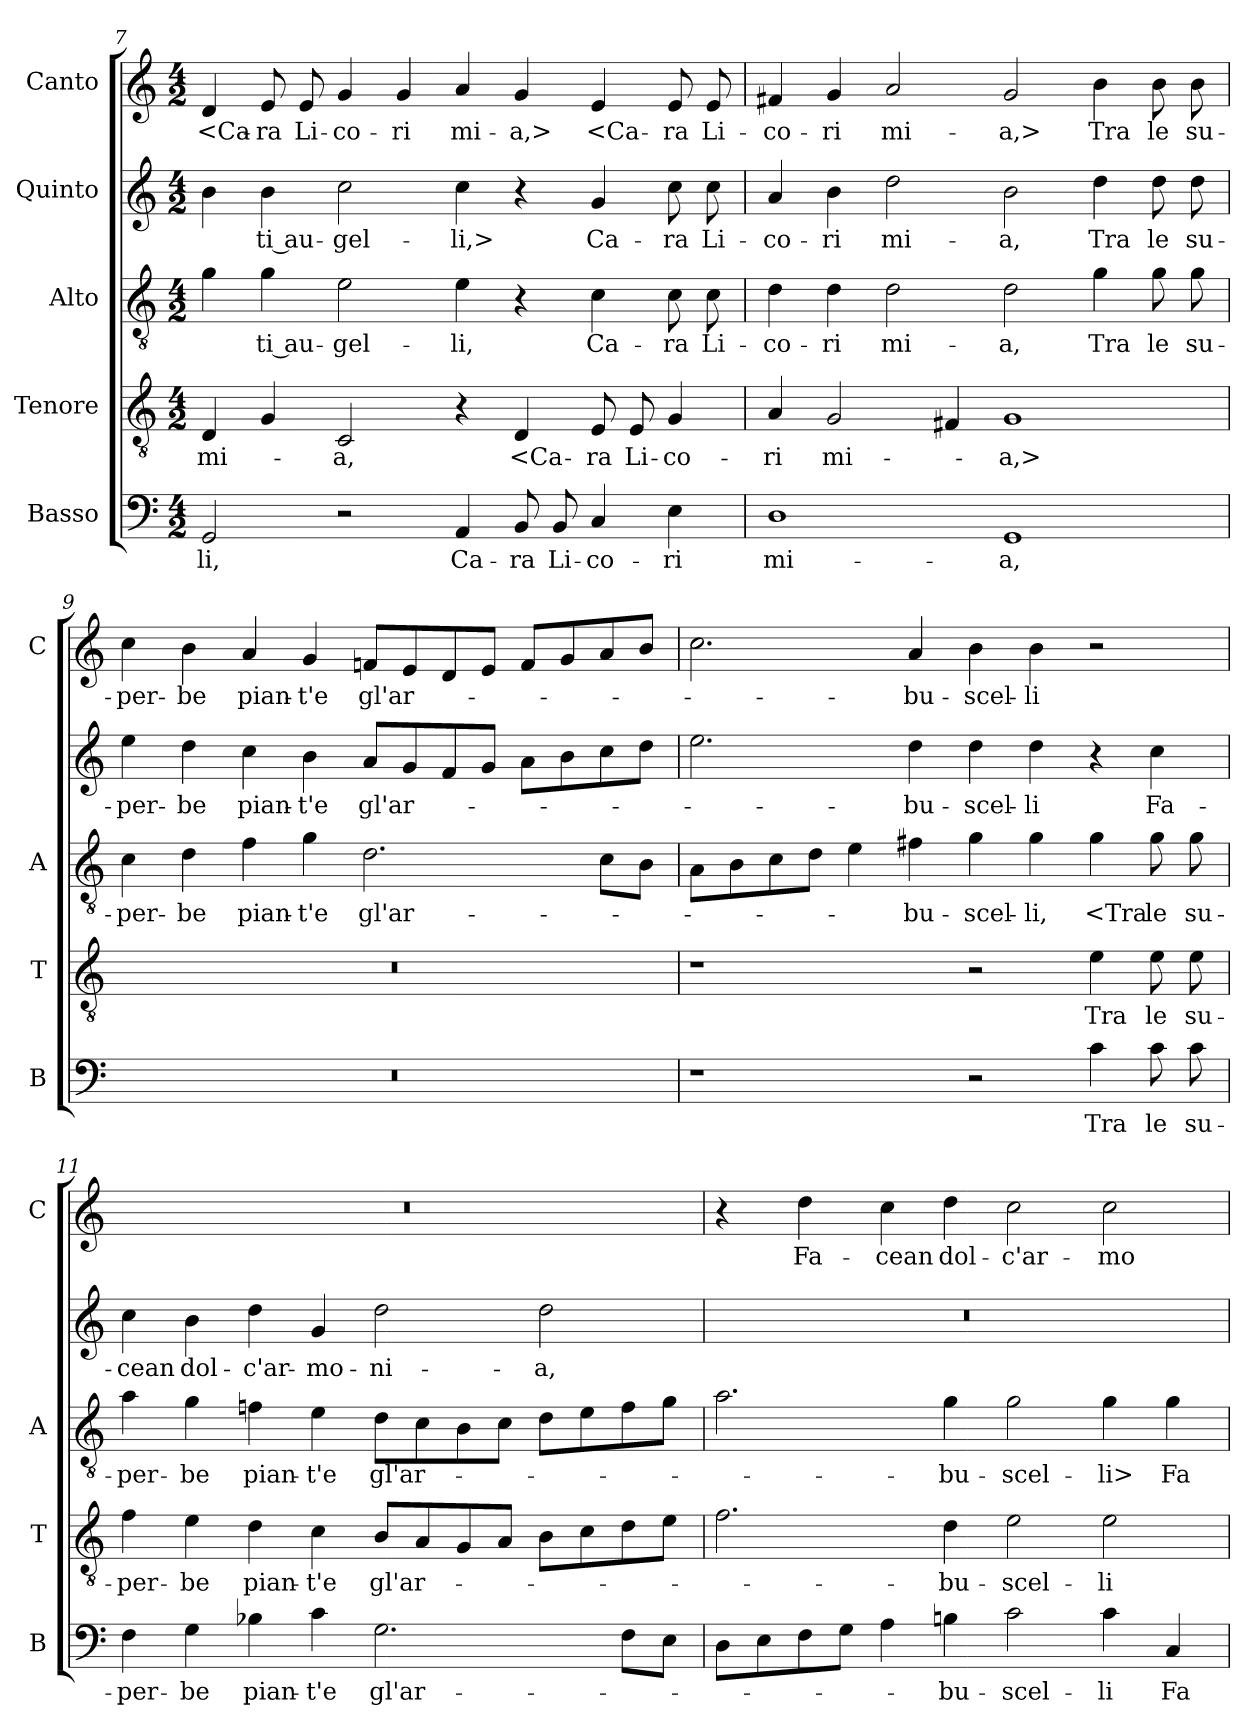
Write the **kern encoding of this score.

**kern	**text	**kern	**text	**kern	**text	**kern	**text	**kern	**text
*part5	*part5	*part4	*part4	*part3	*part3	*part2	*part2	*part1	*part1
*staff5	*staff5	*staff4	*staff4	*staff3	*staff3	*staff2	*staff2	*staff1	*staff1
*I"Basso	*	*I"Tenore	*	*I"Alto	*	*I"Quinto	*	*I"Canto	*
*I'B	*	*I'T	*	*I'A	*	*	*	*I'C	*
*clefF4	*	*clefGv2	*	*clefGv2	*	*clefG2	*	*clefG2	*
*k[]	*	*k[]	*	*k[]	*	*k[]	*	*k[]	*
*C:	*	*C:	*	*C:	*	*C:	*	*C:	*
*M4/2	*	*M4/2	*	*M4/2	*	*M4/2	*	*M4/2	*
=7	=7	=7	=7	=7	=7	=7	=7	=7	=7
2GG	-li,	4D	mi-	4g	.	4b	.	4d	<Ca-
.	.	4G	.	4g	-ti au-	4b	-ti au-	8e	-ra
.	.	.	.	.	.	.	.	8e	Li-
2r	.	2C	-a,	2e	-gel-	2cc	-gel-	4g	-co-
.	.	.	.	.	.	.	.	4g	-ri
4AA	Ca-	4r	.	4e	-li,	4cc	-li,>	4a	mi-
8BB	-ra	4D	<Ca-	4r	.	4r	.	4g	-a,>
8BB	Li-	.	.	.	.	.	.	.	.
4C	-co-	8E	-ra	4c	Ca-	4g	Ca-	4e	<Ca-
.	.	8E	Li-	.	.	.	.	.	.
4E	-ri	4G	-co-	8c	-ra	8cc	-ra	8e	-ra
.	.	.	.	8c	Li-	8cc	Li-	8e	Li-
=8	=8	=8	=8	=8	=8	=8	=8	=8	=8
1D	mi-	4A	-ri	4d	-co-	4a	-co-	4f#X	-co-
.	.	2G	mi-	4d	-ri	4b	-ri	4g	-ri
.	.	.	.	2d	mi-	2dd	mi-	2a	mi-
.	.	4F#X	.	.	.	.	.	.	.
1GG	-a,	1G	-a,>	2d	-a,	2b	-a,	2g	-a,>
.	.	.	.	4g	Tra	4dd	Tra	4b	Tra
.	.	.	.	8g	le	8dd	le	8b	le
.	.	.	.	8g	su-	8dd	su-	8b	su-
=9	=9	=9	=9	=9	=9	=9	=9	=9	=9
0r	.	0r	.	4c	-per-	4ee	-per-	4cc	-per-
.	.	.	.	4d	-be	4dd	-be	4b	-be
.	.	.	.	4f	pian-	4cc	pian-	4a	pian-
.	.	.	.	4g	-t'e	4b	-t'e	4g	-t'e
.	.	.	.	2.d	gl'ar-	8aL	gl'ar-	8fnL	gl'ar-
.	.	.	.	.	.	8g	.	8e	.
.	.	.	.	.	.	8f	.	8d	.
.	.	.	.	.	.	8gJ	.	8eJ	.
.	.	.	.	.	.	8aL	.	8fL	.
.	.	.	.	.	.	8b	.	8g	.
.	.	.	.	8cL	.	8cc	.	8a	.
.	.	.	.	8BJ	.	8ddJ	.	8bJ	.
=10	=10	=10	=10	=10	=10	=10	=10	=10	=10
1r	.	1r	.	8AL	.	2.ee	.	2.cc	.
.	.	.	.	8B	.	.	.	.	.
.	.	.	.	8c	.	.	.	.	.
.	.	.	.	8dJ	.	.	.	.	.
.	.	.	.	4e	.	.	.	.	.
.	.	.	.	4f#X	-bu-	4dd	-bu-	4a	-bu-
2r	.	2r	.	4g	-scel-	4dd	-scel-	4b	-scel-
.	.	.	.	4g	-li,	4dd	-li	4b	-li
4c	Tra	4e	Tra	4g	<Tra	4r	.	2r	.
8c	le	8e	le	8g	le	4cc	Fa-	.	.
8c	su-	8e	su-	8g	su-	.	.	.	.
=11	=11	=11	=11	=11	=11	=11	=11	=11	=11
4F	-per-	4f	-per-	4a	-per-	4cc	-cean	0r	.
4G	-be	4e	-be	4g	-be	4b	dol-	.	.
4B-X	pian-	4d	pian-	4fn	pian-	4dd	-c'ar-	.	.
4c	-t'e	4c	-t'e	4e	-t'e	4g	-mo-	.	.
2.G	gl'ar-	8BL	gl'ar-	8dL	gl'ar-	2dd	-ni-	.	.
.	.	8A	.	8c	.	.	.	.	.
.	.	8G	.	8B	.	.	.	.	.
.	.	8AJ	.	8cJ	.	.	.	.	.
.	.	8BL	.	8dL	.	2dd	-a,	.	.
.	.	8c	.	8e	.	.	.	.	.
8FL	.	8d	.	8f	.	.	.	.	.
8EJ	.	8eJ	.	8gJ	.	.	.	.	.
=12	=12	=12	=12	=12	=12	=12	=12	=12	=12
8DL	.	2.f	.	2.a	.	0r	.	4r	.
8E	.	.	.	.	.	.	.	.	.
8F	.	.	.	.	.	.	.	4dd	Fa-
8GJ	.	.	.	.	.	.	.	.	.
4A	.	.	.	.	.	.	.	4cc	-cean
4Bn	-bu-	4d	-bu-	4g	-bu-	.	.	4dd	dol-
2c	-scel-	2e	-scel-	2g	-scel-	.	.	2cc	-c'ar-
4c	-li	2e	-li	4g	-li>	.	.	2cc	-mo-
4C	Fa-	.	.	4g	Fa-	.	.	.	.
=	=	=	=	=	=	=	=	=	=
*-	*-	*-	*-	*-	*-	*-	*-	*-	*-
